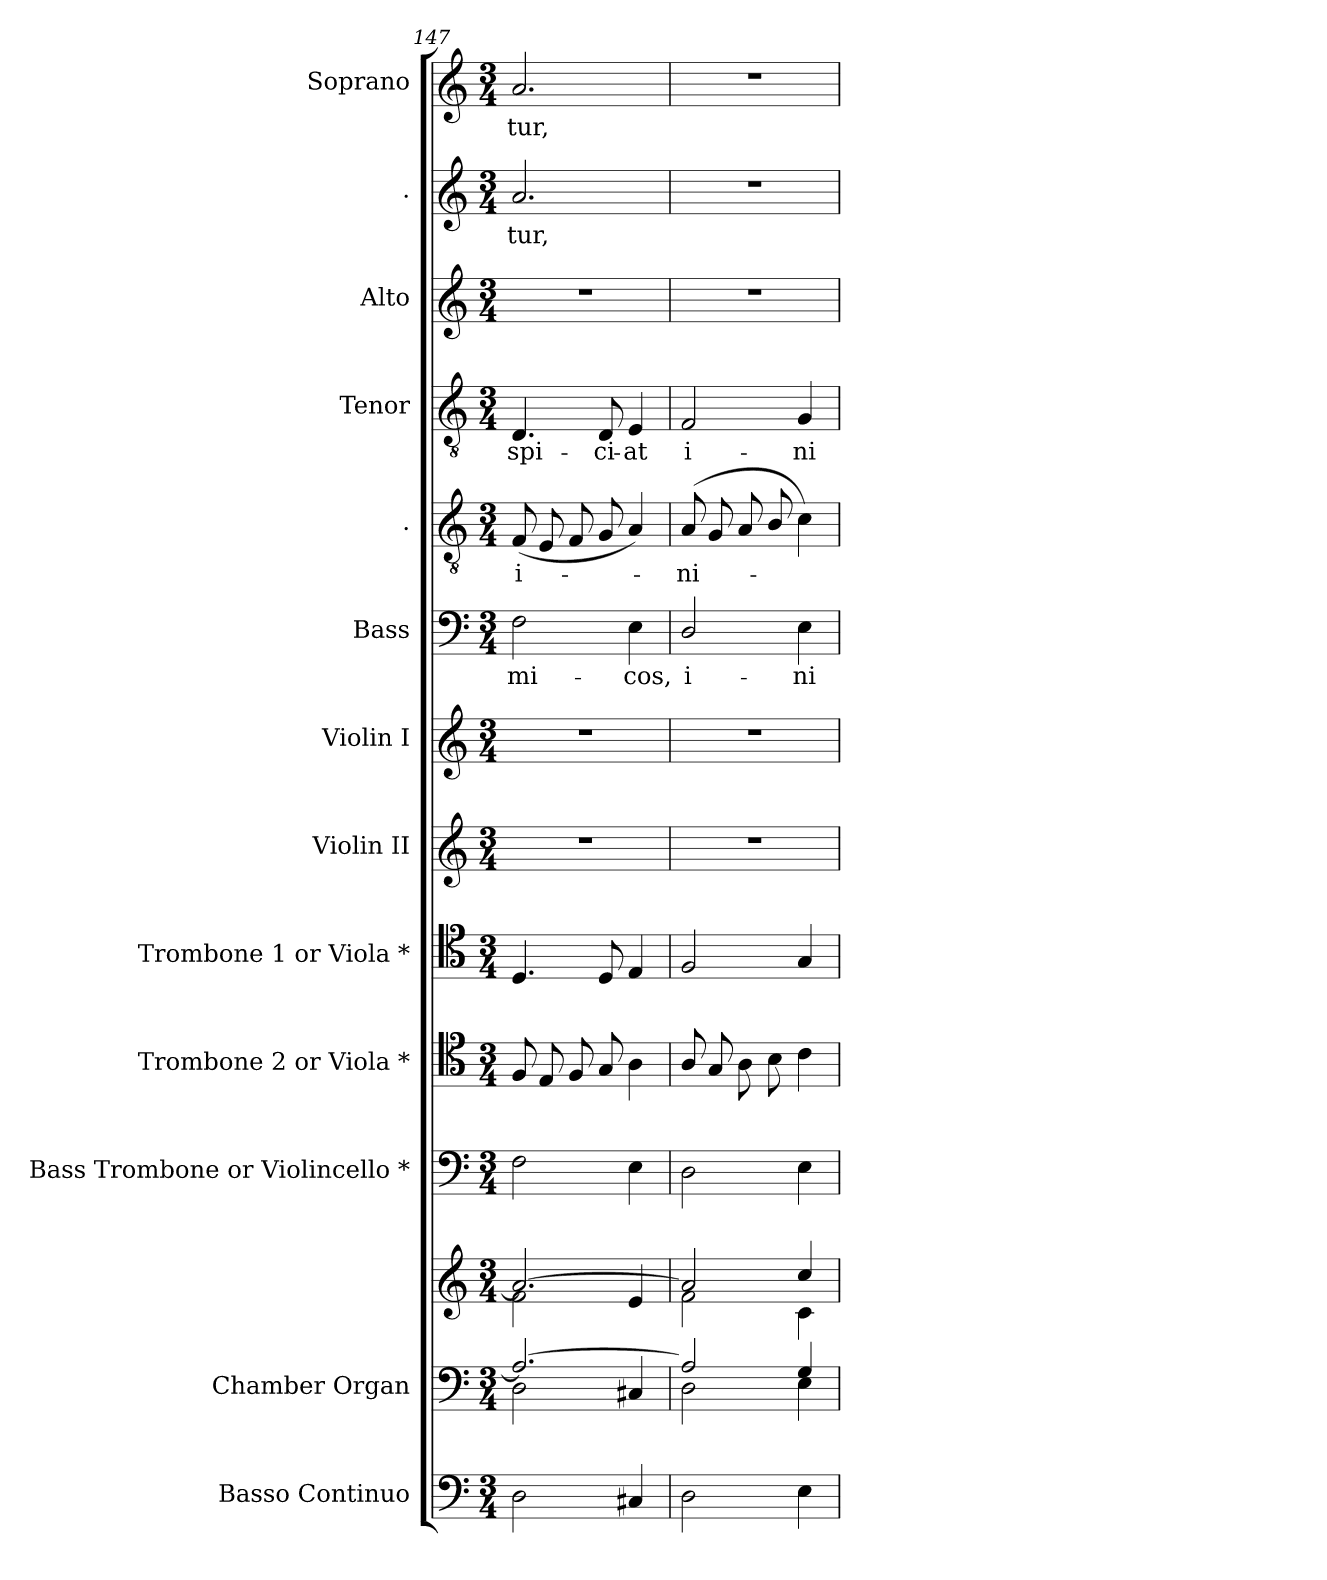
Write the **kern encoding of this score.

**kern	**kern	**kern	**kern	**kern	**kern	**kern	**kern	**kern	**text	**kern	**text	**kern	**text	**kern	**kern	**text	**kern	**text
*part13	*part12	*part12	*part11	*part10	*part9	*part8	*part7	*part6	*part6	*part5	*part5	*part4	*part4	*part3	*part2	*part2	*part1	*part1
*staff14	*staff13	*staff12	*staff11	*staff10	*staff9	*staff8	*staff7	*staff6	*staff6	*staff5	*staff5	*staff4	*staff4	*staff3	*staff2	*staff2	*staff1	*staff1
*I"Basso  Continuo	*I"Chamber  Organ	*	*I"Bass Trombone or Violincello *	*I"Trombone 2 or Viola *	*I"Trombone 1 or Viola *	*I"Violin II	*I"Violin I	*I"Bass	*	*I".	*	*I"Tenor	*	*I"Alto	*I".	*	*I"Soprano	*
*I'B Cont	*I'Org.	*	*I'B. Tbn.	*I'Tbn 2	*I'Tbn 1	*I'Vln. II	*I'Vln. I	*I'B.	*	*	*	*I'T,	*	*I'A.	*	*	*I'S.	*
*clefF4	*clefF4	*clefG2	*clefF4	*clefC4	*clefC4	*clefG2	*clefG2	*clefF4	*	*clefGv2	*	*clefGv2	*	*clefG2	*clefG2	*	*clefG2	*
*ITrd7c12	*	*	*	*	*	*	*	*	*	*ITrd7c12	*	*ITrd7c12	*	*	*	*	*	*
*k[]	*k[]	*k[]	*k[]	*k[]	*k[]	*k[]	*k[]	*k[]	*	*k[]	*	*k[]	*	*k[]	*k[]	*	*k[]	*
*C:	*C:	*C:	*C:	*C:	*C:	*C:	*C:	*C:	*	*C:	*	*C:	*	*C:	*C:	*	*C:	*
*M3/4	*M3/4	*M3/4	*M3/4	*M3/4	*M3/4	*M3/4	*M3/4	*M3/4	*	*M3/4	*	*M3/4	*	*M3/4	*M3/4	*	*M3/4	*
=147	=147	=147	=147	=147	=147	=147	=147	=147	=147	=147	=147	=147	=147	=147	=147	=147	=147	=147
*	*^	*^	*	*	*	*	*	*	*	*	*	*	*	*	*	*	*	*
!	!	!	!	!	!	!	!	!LO:N:vis=1	!LO:N:vis=1	!	!	!	!	!	!	!	!	!	!	!
!	!	!	!	!	!	!	!	!	!	!	!LO:LY:b:color=#000000	!	!	!	!	!	!	!	!	!
!	!	!	!	!	!	!	!	!	!	!	!	!	!LO:LY:b:color=#000000	!	!	!	!	!	!	!
!	!	!	!	!	!	!	!	!	!	!	!	!	!	!	!LO:LY:b:color=#000000	!LO:N:vis=1	!	!	!	!
!	!	!	!	!	!	!	!	!	!	!	!	!	!	!	!	!	!	!LO:LY:b:color=#000000	!	!
!	!	!	!	!	!	!	!	!	!	!	!	!	!	!	!	!	!	!	!	!LO:LY:b:color=#000000
2DDi\	2.Ai/_	2Di\	2.ai/_	2fi\	2Fi\	8Fi/	4.Di/	2.r	2.r	2Fi\	-mi-	(8FFi/	i-	4.DDi/	-spi-	2.r	2.ai/	-tur,	2.ai/	-tur,
.	.	.	.	.	.	8Ei/	.	.	.	.	.	8EEi/	.	.	.	.	.	.	.	.
.	.	.	.	.	.	8Fi/	.	.	.	.	.	8FFi/	.	.	.	.	.	.	.	.
!	!	!	!	!	!	!	!	!	!	!	!	!	!	!	!LO:LY:b:color=#000000	!	!	!	!	!
.	.	.	.	.	.	8Gi/	8Di/	.	.	.	.	8GGi/	.	8DDi/	-ci-	.	.	.	.	.
!	!	!	!	!	!	!	!	!	!	!	!LO:LY:b:color=#000000	!	!	!	!	!	!	!	!	!
!	!	!	!	!	!	!	!	!	!	!	!	!	!	!	!LO:LY:b:color=#000000	!	!	!	!	!
4CC#Xi/	.	4C#Xi/	.	4ei/	4Ei\	4Ai\	4Ei/	.	.	4Ei\	-cos,	4AAi/)	.	4EEi/	-at	.	.	.	.	.
!!LO:PB:g=z
=148	=148	=148	=148	=148	=148	=148	=148	=148	=148	=148	=148	=148	=148	=148	=148	=148	=148	=148	=148	=148
!	!	!	!	!	!	!	!	!LO:N:vis=1	!LO:N:vis=1	!	!	!	!	!	!	!	!	!	!	!
!	!	!	!	!	!	!	!	!	!	!	!LO:LY:b:color=#000000	!	!	!	!	!	!	!	!	!
!	!	!	!	!	!	!	!	!	!	!	!	!	!LO:LY:b:color=#000000	!	!	!	!	!	!	!
!	!	!	!	!	!	!	!	!	!	!	!	!	!	!	!LO:LY:b:color=#000000	!LO:N:vis=1	!LO:N:vis=1	!	!LO:N:vis=1	!
2DDi\	2Ai/]	2Di\	2ai/]	2fi\	2Di\	8Ai/	2Fi/	2.r	2.r	2Di/	i-	(8AAi/	-ni-	2FFi/	i-	2.r	2.r	.	2.r	.
.	.	.	.	.	.	8Gi/	.	.	.	.	.	8GGi/	.	.	.	.	.	.	.	.
.	.	.	.	.	.	8Ai\	.	.	.	.	.	8AAi/	.	.	.	.	.	.	.	.
.	.	.	.	.	.	8Bi\	.	.	.	.	.	8BBi/	.	.	.	.	.	.	.	.
!	!	!	!	!	!	!	!	!	!	!	!LO:LY:b:color=#000000	!	!	!	!	!	!	!	!	!
!	!	!	!	!	!	!	!	!	!	!	!	!	!	!	!LO:LY:b:color=#000000	!	!	!	!	!
4EEi\	4Gi/	4Ei\	4cci/	4ci\	4Ei\	4ci\	4Gi/	.	.	4Ei\	-ni-	4Ci\)	.	4GGi/	-ni-	.	.	.	.	.
*	*v	*v	*	*	*	*	*	*	*	*	*	*	*	*	*	*	*	*	*	*
*	*	*v	*v	*	*	*	*	*	*	*	*	*	*	*	*	*	*	*	*
=	=	=	=	=	=	=	=	=	=	=	=	=	=	=	=	=	=	=
*-	*-	*-	*-	*-	*-	*-	*-	*-	*-	*-	*-	*-	*-	*-	*-	*-	*-	*-
